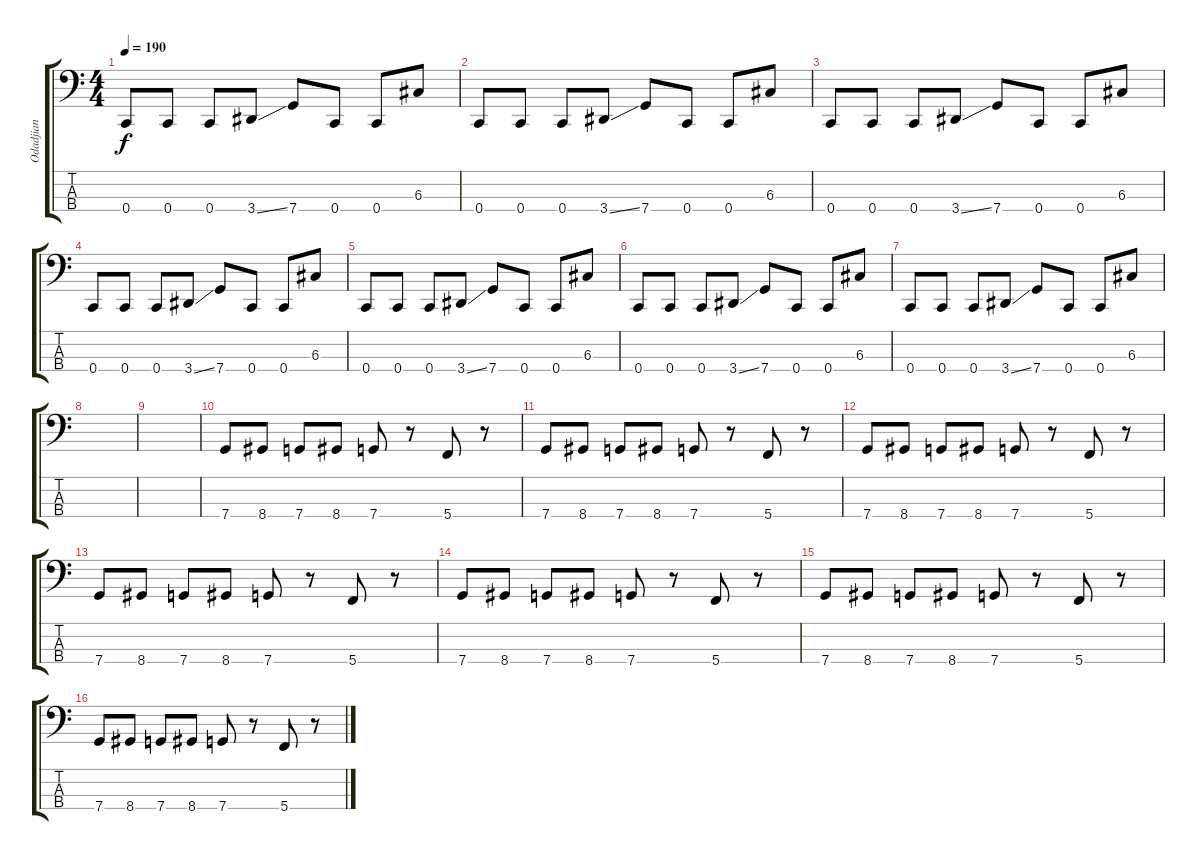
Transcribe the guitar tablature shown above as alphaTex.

\track ("Odadjian" "Odadjian") {instrument electricbasspick}
\staff {score tabs}
\tuning (F2 C2 G1 C1) {hide}
\ts (4 4)
\tempo 190
\clef f4
\ks c
0.4.8{dy f} 0.4.8 0.4.8 3.4{ss}.8 7.4.8 0.4.8 0.4.8 6.3.8 |
0.4.8 0.4.8 0.4.8 3.4{ss}.8 7.4.8 0.4.8 0.4.8 6.3.8 |
0.4.8 0.4.8 0.4.8 3.4{ss}.8 7.4.8 0.4.8 0.4.8 6.3.8 |
0.4.8 0.4.8 0.4.8 3.4{ss}.8 7.4.8 0.4.8 0.4.8 6.3.8 |
0.4.8 0.4.8 0.4.8 3.4{ss}.8 7.4.8 0.4.8 0.4.8 6.3.8 |
0.4.8 0.4.8 0.4.8 3.4{ss}.8 7.4.8 0.4.8 0.4.8 6.3.8 |
0.4.8 0.4.8 0.4.8 3.4{ss}.8 7.4.8 0.4.8 0.4.8 6.3.8 |
|
|
7.4.8 8.4.8 7.4.8 8.4.8 7.4.8 r.8 5.4.8 r.8 |
7.4.8 8.4.8 7.4.8 8.4.8 7.4.8 r.8 5.4.8 r.8 |
7.4.8 8.4.8 7.4.8 8.4.8 7.4.8 r.8 5.4.8 r.8 |
7.4.8 8.4.8 7.4.8 8.4.8 7.4.8 r.8 5.4.8 r.8 |
7.4.8 8.4.8 7.4.8 8.4.8 7.4.8 r.8 5.4.8 r.8 |
7.4.8 8.4.8 7.4.8 8.4.8 7.4.8 r.8 5.4.8 r.8 |
7.4.8 8.4.8 7.4.8 8.4.8 7.4.8 r.8 5.4.8 r.8
